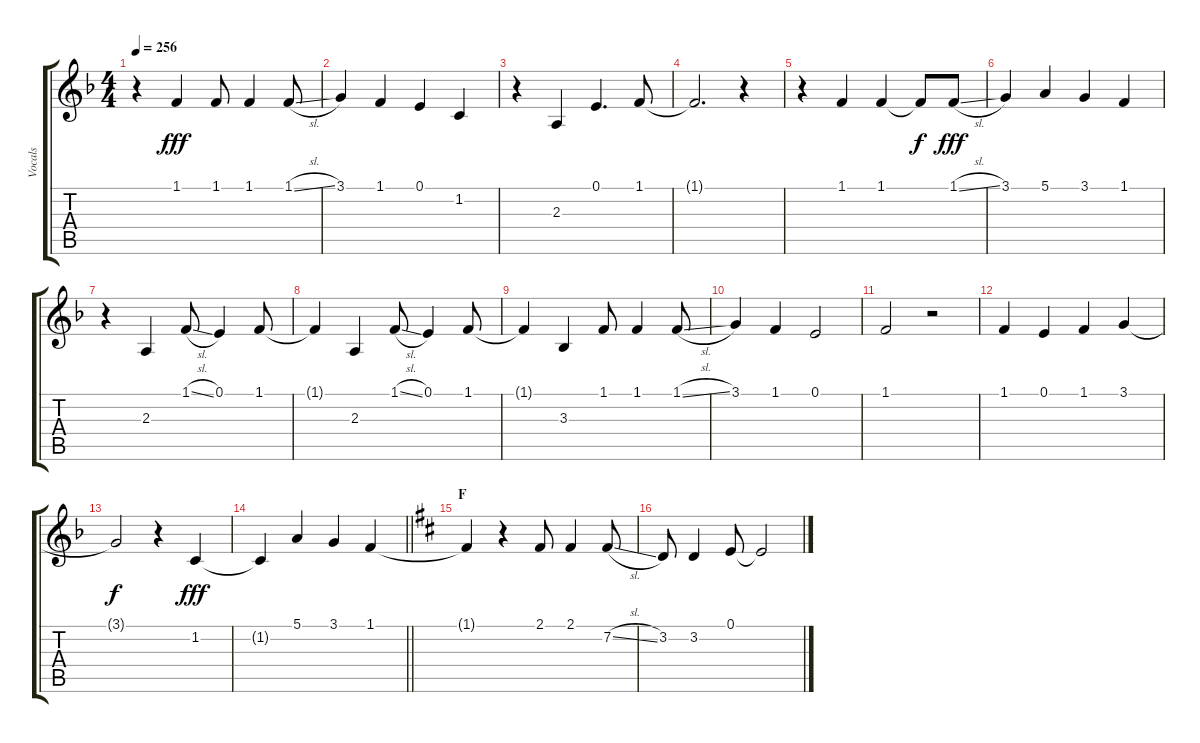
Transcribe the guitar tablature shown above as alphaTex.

\track ("Vocals" "Vocals") {instrument voiceoohs}
\staff {score tabs}
\tuning (E4 B3 G3 D3 A2 E2) {hide}
\ts (4 4)
\tempo 256
\clef g2
\ks f
r.4{dy fff} 1.1.4 1.1.8 1.1.4 1.1{sl}.8 |
3.1.4 1.1.4 0.1.4 1.2.4 |
r.4 2.3.4 0.1.4{d} 1.1.8 |
1.1{t}.2{d} r.4 |
r.4 1.1.4 1.1.4 1.1{t}.8{dy f} 1.1{sl}.8{dy fff} |
3.1.4 5.1.4 3.1.4 1.1.4 |
r.4 2.3.4 1.1{sl}.8 0.1.4 1.1.8 |
1.1{t}.4 2.3.4 1.1{sl}.8 0.1.4 1.1.8 |
1.1{t}.4 3.3.4 1.1.8 1.1.4 1.1{sl}.8 |
3.1.4 1.1.4 0.1.2 |
1.1.2 r.2 |
1.1.4 0.1.4 1.1.4 3.1.4 |
3.1{t}.2{dy f} r.4 1.2.4{dy fff} |
\barLineRight lightlight
1.2{t}.4 5.1.4 3.1.4 1.1.4 |
\section ("" "F")
\ks d
1.1{t}.4 r.4 2.1.8 2.1.4 7.2{sl}.8 |
3.2.8 3.2.4 0.1.8 0.1{t}.2
